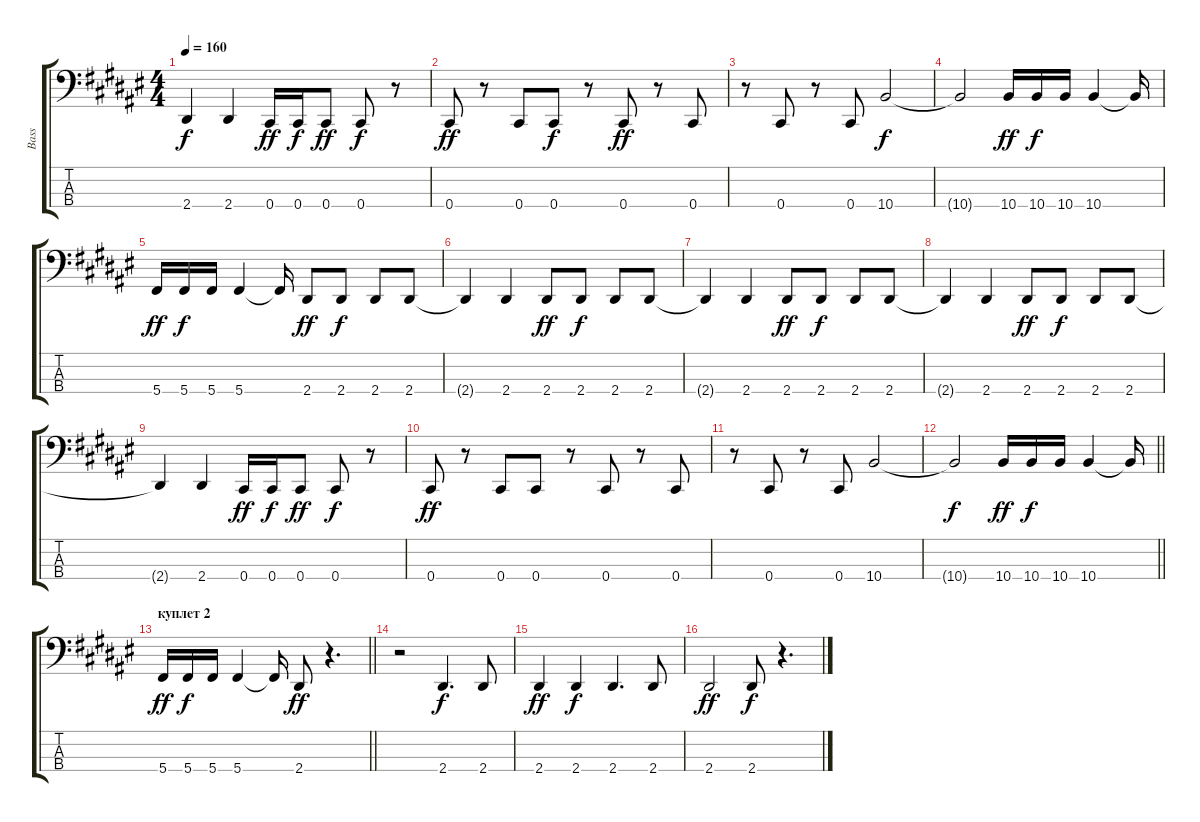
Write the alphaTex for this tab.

\track ("Bass" "Bass") {instrument acousticbass}
\staff {score tabs}
\tuning (Gb2 Db2 Ab1 Db1) {hide}
\ts (4 4)
\tempo 160
\clef f4
\ks d#minor
2.4{t}.4{dy f} 2.4.4 0.4.16{dy ff} 0.4.16{dy f} 0.4.8{dy ff} 0.4.8{dy f} r.8 |
0.4.8{dy ff} r.8 0.4.8 0.4.8{dy f} r.8 0.4.8{dy ff} r.8 0.4.8 |
r.8 0.4.8 r.8 0.4.8 10.4.2{dy f} |
10.4{t}.2 10.4.16{dy ff} 10.4.16{dy f} 10.4.16 10.4.4 10.4{t}.16 |
5.4.16{dy ff} 5.4.16{dy f} 5.4.16 5.4.4 5.4{t}.16 2.4.8{dy ff} 2.4.8{dy f} 2.4.8 2.4.8 |
2.4{t}.4 2.4.4 2.4.8{dy ff} 2.4.8{dy f} 2.4.8 2.4.8 |
2.4{t}.4 2.4.4 2.4.8{dy ff} 2.4.8{dy f} 2.4.8 2.4.8 |
2.4{t}.4 2.4.4 2.4.8{dy ff} 2.4.8{dy f} 2.4.8 2.4.8 |
2.4{t}.4 2.4.4 0.4.16{dy ff} 0.4.16{dy f} 0.4.8{dy ff} 0.4.8{dy f} r.8 |
0.4.8{dy ff} r.8 0.4.8 0.4.8 r.8 0.4.8 r.8 0.4.8 |
r.8 0.4.8 r.8 0.4.8 10.4.2 |
\barLineRight lightlight
10.4{t}.2{dy f} 10.4.16{dy ff} 10.4.16{dy f} 10.4.16 10.4.4 10.4{t}.16 |
\section ("" "куплет 2")
\barLineRight lightlight
5.4.16{dy ff} 5.4.16{dy f} 5.4.16 5.4.4 5.4{t}.16 2.4.8{dy ff} r.4{d} |
r.2 2.4.4{d dy f} 2.4.8 |
2.4.4{dy ff} 2.4.4{dy f} 2.4.4{d} 2.4.8 |
2.4.2{dy ff} 2.4.8{dy f} r.4{d}
